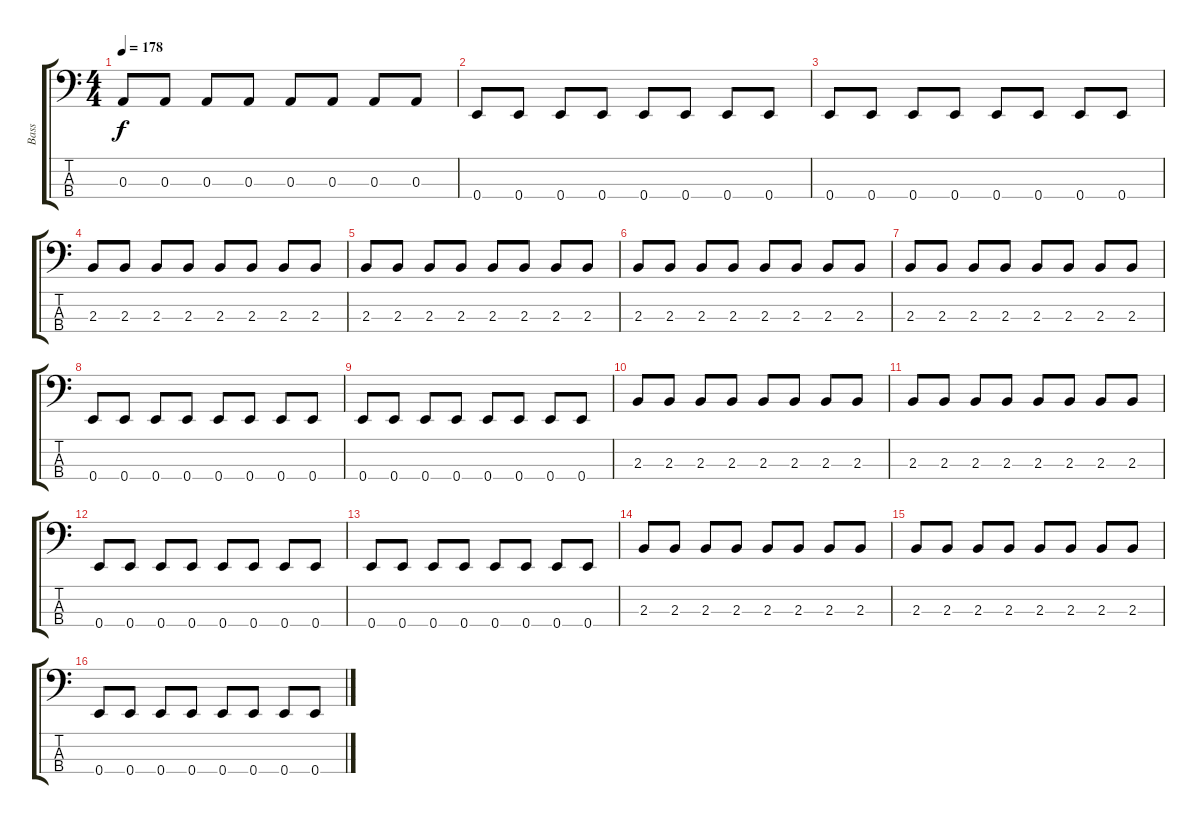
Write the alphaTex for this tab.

\track ("Bass" "Bass") {instrument electricbassfinger}
\staff {score tabs}
\tuning (G2 D2 A1 E1) {hide}
\ts (4 4)
\tempo 178
\clef f4
\ks c
0.3.8{dy f} 0.3.8 0.3.8 0.3.8 0.3.8 0.3.8 0.3.8 0.3.8 |
0.4.8 0.4.8 0.4.8 0.4.8 0.4.8 0.4.8 0.4.8 0.4.8 |
0.4.8 0.4.8 0.4.8 0.4.8 0.4.8 0.4.8 0.4.8 0.4.8 |
2.3.8 2.3.8 2.3.8 2.3.8 2.3.8 2.3.8 2.3.8 2.3.8 |
2.3.8 2.3.8 2.3.8 2.3.8 2.3.8 2.3.8 2.3.8 2.3.8 |
2.3.8 2.3.8 2.3.8 2.3.8 2.3.8 2.3.8 2.3.8 2.3.8 |
2.3.8 2.3.8 2.3.8 2.3.8 2.3.8 2.3.8 2.3.8 2.3.8 |
0.4.8 0.4.8 0.4.8 0.4.8 0.4.8 0.4.8 0.4.8 0.4.8 |
0.4.8 0.4.8 0.4.8 0.4.8 0.4.8 0.4.8 0.4.8 0.4.8 |
2.3.8 2.3.8 2.3.8 2.3.8 2.3.8 2.3.8 2.3.8 2.3.8 |
2.3.8 2.3.8 2.3.8 2.3.8 2.3.8 2.3.8 2.3.8 2.3.8 |
0.4.8 0.4.8 0.4.8 0.4.8 0.4.8 0.4.8 0.4.8 0.4.8 |
0.4.8 0.4.8 0.4.8 0.4.8 0.4.8 0.4.8 0.4.8 0.4.8 |
2.3.8 2.3.8 2.3.8 2.3.8 2.3.8 2.3.8 2.3.8 2.3.8 |
2.3.8 2.3.8 2.3.8 2.3.8 2.3.8 2.3.8 2.3.8 2.3.8 |
0.4.8 0.4.8 0.4.8 0.4.8 0.4.8 0.4.8 0.4.8 0.4.8
